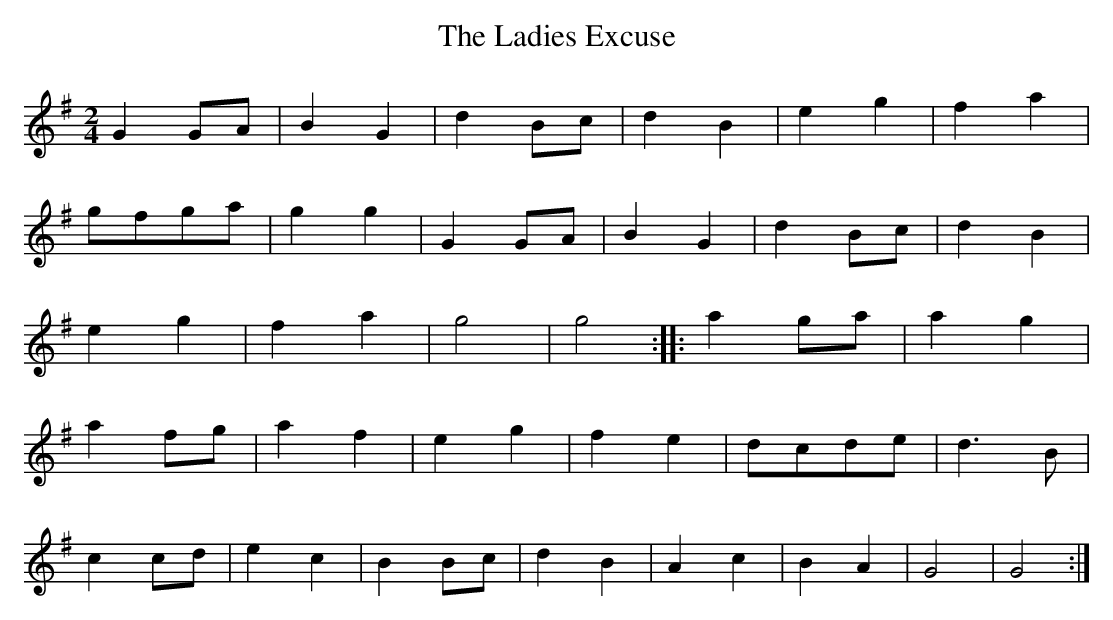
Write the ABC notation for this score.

X:1
T:Ladies Excuse, The
M:2/4
L:1/8
K:G
G2 GA|B2G2|d2 Bc|d2B2|e2g2|f2a2|
gfga|g2g2|G2 GA|B2G2|d2 Bc|d2B2|
e2g2|f2a2|g4|g4::a2 ga|a2g2|
a2 fg|a2f2|e2g2|f2e2|dcde|d3B|
c2 cd|e2c2|B2 Bc|d2B2|A2c2|B2A2|G4| G4:|
